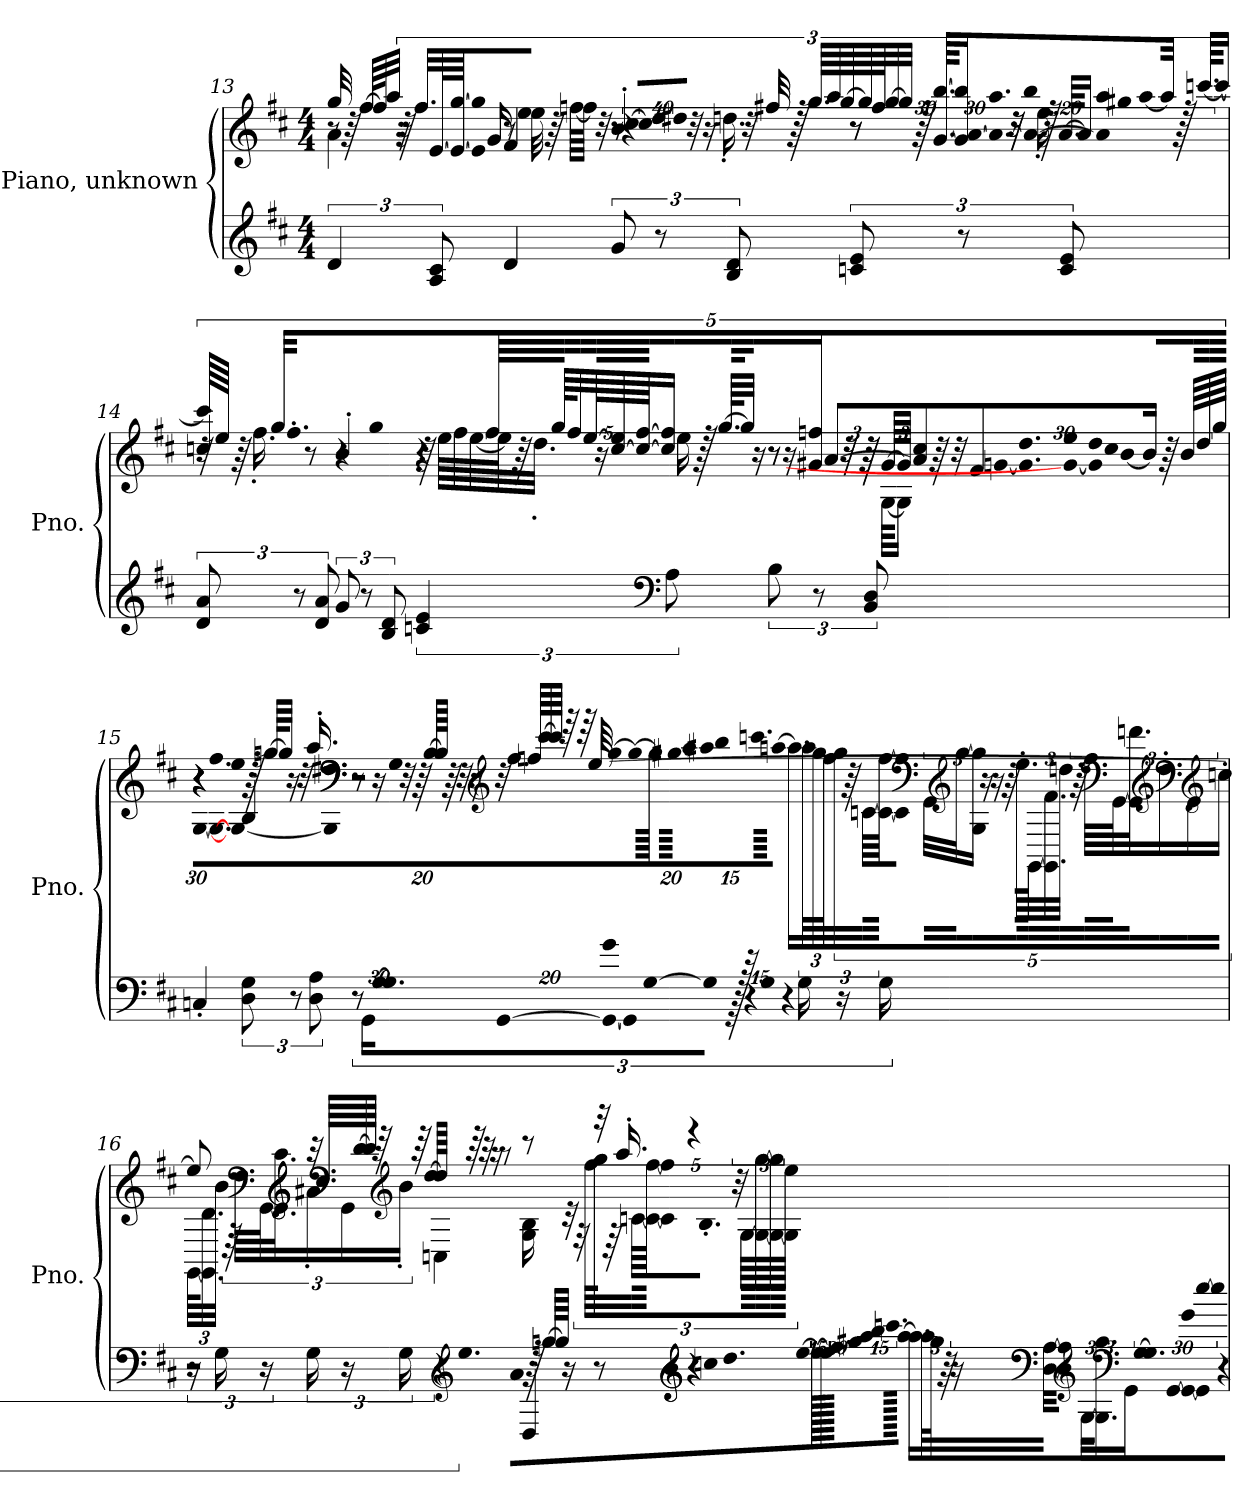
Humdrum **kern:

**kern	**kern
*part1	*part1
*staff2	*staff1
*I"Piano, unknown	*
*I'Pno.	*
!!LO:PB:g=z
*clefG2	*clefG2
*k[f#c#]	*k[f#c#]
*M4/4	*M4/4
=13	=13
*	*^
*	*	*^
6d/	32gg/	4a\	8r
.	64r	.	.
.	[64ff#/KLLL	.	.
.	32ff#/]	.	.
.	32aa/JJJ	.	.
.	96r	.	16r
.	48.ff#/LLL	.	.
12A/ 12c#/	[96e/L	.	.
.	96e/_ [96gg/J	.	.
.	32e/] 32gg/]	.	16g/
.	32ee/JJJ	.	.
!	!LO:N:vis=128	!	!
4d/	1920%17r	8r	4f#/
!	!LO:N:vis=256	!	!
.	[1920%17cc#/KKLLL	.	.
!	!LO:N:vis=32	!	!
.	640%23cc#/]	.	.
!	!LO:N:vis=32	!	!
.	640%23dd/	.	.
!	!LO:N:vis=32	!	!
.	640%23dd#X/JJJ	.	.
.	.	32ee\	.
.	16r	.	.
.	.	64r	.
.	.	[64ffn\KLLL	.
.	.	32ff\JJJ]	.
.	32r	.	.
.	.	32r	.
.	32ff#X/	.	.
12g/	.	8r	4b'/
.	128r	.	.
.	64.gg/LLLL	.	.
.	64aa/	.	.
.	[64gg/	.	.
.	64gg/]	.	.
.	64ff#/J	.	.
12r	.	.	.
.	[32gg/	.	.
.	.	32r	.
.	32gg/JJJ]	.	.
.	.	16.ddn'\	.
.	128r	.	.
.	[64.g/ [64.bb/KKLL	.	.
12B/ 12d/	.	.	.
.	16g/] 16bb/]	.	.
12cn/ 12e/	.	8r	8r
*	*Xbrackettup	*	*
!	!LO:N:vis=256	!	!
.	[1920%17a/KLL	.	.
!	!LO:N:vis=64.	!	!
.	640%17a/_ 640%17aa/	.	.
!	!LO:N:vis=64	!	!
.	960%17a/_ 960%17bb/	.	.
!	!LO:N:vis=64	!	!
.	960%17a/] 960%17aa/	.	.
!	!LO:N:vis=64	!	!
.	960%17gg#X/J	.	.
12r	.	.	.
!	!LO:N:vis=32	!	!
.	[640%23aa/	.	.
.	32aa/JJJ]	32r	32r
.	128r	16.ee'\	128r
.	[64.cccn/KKLL	.	[64.a/KKLL
12c/ 12e/	.	.	.
.	16ccc/JJ_	.	16a/JJ]
!!LO:LB:g=z	!!	!!
=14	=14	=14	=14
*	*brackettup	*	*
12d/ 12a/	80ccc/LLLL]	32r	4ccn'/
.	80ee/JJJJ	.	.
.	80r	.	.
.	.	16.ff#'\	.
.	40gg/LLL	.	.
.	64.ff#'/L	.	.
12r	.	.	.
.	128gg/K	.	.
.	96ff#/JJJJ	.	.
.	96r	.	.
.	96gg/KLLL	.	.
*	*Xbrackettup	*	*
.	40ff#/	8r	.
.	[80ee/L	.	.
.	[80cc/ 80ee/]	.	.
12d/ 12a/	.	.	.
.	80cc/_ [80ff#/JJ	.	.
.	16cc/] 16ff#/]JJ	.	.
12g/	128r	4r	4b'/
.	[64.gg/KLLL	.	.
.	32gg/JJJ]	.	.
.	16r	.	.
12r	.	.	.
.	16r	.	.
12B/ 12d/	.	.	.
.	16g#X/ 16ffn/	.	.
6cn/ 6e/	[12a/L	64r	4r
.	.	64ee\LLLL	.
.	.	64ff\	.
.	.	[64ee\	.
.	.	64ee\J]	.
.	.	32.dd'\JJJ	.
.	12a/] 12cc/	.	.
.	.	16r	.
*clefF4	*	*	*
12A\	12f#/	.	.
.	.	16ee\	.
!	!LO:N:vis=256	!	!
12B\	[1920%17gn/KLLL	8r	8r
!	!LO:N:vis=64.	!	!
.	640%17g/_ 640%17dd/	.	.
.	1920ryy	.	.
!	!LO:N:vis=64	!	!
.	960%17g/_ 960%17ee/	.	.
!	!LO:N:vis=64	!	!
.	960%17g/] 960%17dd/	.	.
!	!LO:N:vis=64	!	!
.	960%17cc/J	.	.
12r	.	.	.
!	!LO:N:vis=32	!	!
.	[640%23b/J	.	.
.	16b/JJ]	32r	32r
.	.	64r	64r
12BB/ 12D/	.	.	.
.	.	[64G\KKLL	[64g/LLLL
.	64r	16G\JJ]	64g/JJJJ]
.	64b/LLLL	.	64r
.	64dd/	.	32r
.	64gg/JJJJ	.	.
!!LO:LB:g=z	!!	!!
=15	=15	=15	=15
!	!	!LO:N:vis=256	!
4Cn'/	4r	[1920%17G\KLLLL	4r
!	!	!LO:N:vis=64.	!
.	.	640%17G\_ 640%17ff#\	.
.	.	1920ryy	.
!	!	!LO:N:vis=64	!
.	.	960%17G\_ 960%17ee\	.
!	!	!LO:N:vis=64	!
.	.	960%17G\] 960%17dd#X\	.
!	!	!LO:N:vis=64	!
.	.	960%17ee\	.
!	!	!LO:N:vis=64.	!
.	.	640%17ff#\	.
.	.	1920ryy	.
!	!	!LO:N:vis=256	!
.	.	[1920%17gg\L	.
.	.	960gg\_	.
.	.	128gg\J]	.
!	!	!LO:N:vis=64.	!
.	.	640%17gg#X\	.
.	.	1920ryy	.
!	!	!LO:N:vis=64	!
.	.	960%17aa\	.
!	!	!LO:N:vis=64	!
.	.	960%17aa#X\	.
!	!	!LO:N:vis=64	!
.	.	960%17bb\	.
!	!	!LO:N:vis=64.	!
.	.	640%17cccn\	.
.	.	1920ryy	.
!	!	!LO:N:vis=256	!
.	.	[1920%17aan\JJJJk	.
12D\ 12G\	128r	16.aa\LL]	4B'/
.	[64.ggn/KLLL	.	.
.	32gg/JJJ]	.	.
.	16r	.	.
12r	.	.	.
.	.	96aa\LL	.
.	.	96gg\	.
.	.	96ff#\J	.
*	*	*brackettup	*
.	32r	40gg\JJJ	.
.	.	80r	.
.	16.aa'/	.	.
.	.	[80cn\LLLL	.
12D\ 12A\	.	.	.
.	.	80c\_ [80ff#\JJ	.
.	.	16c\] 16ff#\]JJ	.
*	*clefF4	*	*
12r	8r	48GG\LLL	2r
*	*clefG2	*	*
.	.	[48gg\J	.
.	.	24G\ 24gg\]JJ	.
24GG\LL	.	24r	.
*Xbrackettup	*	*	*
!LO:N:vis=64	!	!	!
[960%17G\LL	16r	16r	.
!LO:N:vis=64.	!	!	!
640%17G\]	.	.	.
1920ryy	.	.	.
!LO:N:vis=256	!	!	!
[1920%17GG\K	.	.	.
!LO:N:vis=64	!	!	!
960%17GG\_ 960%17g\	.	.	.
.	32r	64r	.
!LO:N:vis=256	!	!	!
1920%17GG\L]	.	.	.
.	.	32.ee'\LLL	.
!LO:N:vis=256	!	!	!
[1920%17G\JJ	.	.	.
!LO:N:vis=32	!	!	!
640%23G\JJJ]	.	.	.
.	64r	.	.
.	[64gg/LLLL	.	.
*	*	*Xbrackettup	*
1920r	64gg/JJJJ]	[96GG\K	.
1920%79r	.	.	.
.	.	48.GG\] 48.f#\	.
.	64r	.	.
.	32r	.	.
24G\	.	48ddn\JJJ	.
*	*	*brackettup	*
.	16r	96r	.
.	.	96ff#\LLLL	.
*	*clefF4	*	*
24r	.	[96GG\J	.
.	.	48.GG\] 48.fn\J	.
*	*clefG2	*	*
*brackettup	*	*Xbrackettup	*
24G\	32r	24dd'\	.
.	64ffn/LLLL	.	.
*	*clefF4	*	*
24r	.	24GG\	.
.	[64e/	.	.
.	64e/JJJJ]	.	.
.	64r	.	.
*	*clefG2	*	*
24G\	.	24ccn'\JJ	.
.	64r	.	.
.	[64ee/	.	.
*	*	*v	*v
!!LO:LB:g=z
=16	=16	=16
*^	*	*
*	*^	*	*
2r	24r	2r	8ee/]	[96GG\KLLL
.	.	.	.	48.GG\] 48.d\
.	24G\	.	.	48b\JJJ
*	*	*	*	*brackettup
.	.	.	.	96r
.	.	.	.	96dd\LLLL
*	*	*	*clefF4	*
.	24r	.	.	[96GG\J
.	.	.	.	48.GG\] 48.c#\J
*	*	*	*clefG2	*
*	*	*	*	*Xbrackettup
.	24G\	.	32r	24a#X'\
.	.	.	64cc#/LLLL	.
*	*	*	*clefF4	*
.	24r	.	.	24GG\
.	.	.	[64d/	.
.	.	.	64d/JJJJ]	.
.	.	.	64r	.
*	*	*	*clefG2	*
.	24G\	.	.	24b'\JJ
.	.	.	64r	.
.	.	.	[64dd/LLLL	.
!	!LO:N:vis=128	!	!	!
.	1920%17r	.	64dd/JJJJ]	4Cn\
*clefG2	*	*	*	*
!	!LO:N:vis=64.	!	!	!
.	640%17ee\	.	.	.
.	.	.	64r	.
.	.	.	32r	.
.	1920ryy	.	.	.
!	!LO:N:vis=64	!	!	!
.	960%17a\LLLL	.	.	.
!	!LO:N:vis=64	!	!	!
.	960%17b\	.	.	.
.	.	.	16r	.
!	!LO:N:vis=64	!	!	!
.	960%17ccn\	.	.	.
!	!LO:N:vis=64.	!	!	!
.	640%17dd\	.	.	.
.	1920ryy	.	.	.
!	!LO:N:vis=256	!	!	!
.	[1920%17ee\L	.	.	.
.	960ee\_	.	8r	.
.	128ee\J]	.	.	.
!	!LO:N:vis=64.	!	!	!
.	640%17ff#\	.	.	.
.	1920ryy	.	.	.
!	!LO:N:vis=64	!	!	!
.	960%17gg#X\	.	.	.
!	!LO:N:vis=64	!	!	!
.	960%17aa\	.	.	.
!	!LO:N:vis=64	!	!	!
.	960%17bb\	.	.	.
!	!LO:N:vis=64.	!	!	!
.	640%17cccn\	.	.	.
.	1920ryy	.	.	.
!	!LO:N:vis=256	!	!	!
.	[1920%17aa\JJJJk	.	.	.
128r	16.aa\LL]	4D'/	8r	16G\ 16B\
[64.ggn/KLLL	.	.	.	.
32gg/JJJ]	.	.	.	.
16r	.	.	.	32r
*	*	*	*	*brackettup
.	96aa\LL	.	.	48r
.	96gg\JJJJ	.	.	.
.	96r	.	.	96ff#\KLLL
8r	24r	.	32r	40gg\JJJ
.	.	.	.	80r
.	.	.	16.aa'/	.
.	.	.	.	[80cn\LLLL
*clefF4	*	*	*	*
.	[48D\ [48A\KLL	.	.	.
.	.	.	.	80c\_ [80ff#\JJ
.	16D\] 16A\]JJ	.	.	16c\] 16ff#\]J
*clefG2	*	*	*	*
*	*Xbrackettup	*	*	*
4r	[48G\KLL	4r	4r	8.B'\J
.	24.G\] 24.gg\	.	.	.
*clefF4	*	*	*	*
.	24GG\	.	.	.
*	*brackettup	*	*	*
!	!LO:N:vis=64	!	!	!
.	[960%17G\LL	.	.	.
!	!LO:N:vis=64.	!	!	!
.	640%17G\]	.	.	.
.	1920ryy	.	.	.
!	!LO:N:vis=256	!	!	!
.	[1920%17GG\K	.	.	.
!	!LO:N:vis=64	!	!	!
.	960%17GG\_ 960%17g\	.	.	.
.	.	.	.	48r
!	!LO:N:vis=256	!	!	!
.	1920%17GG\] [1920%17ee\L	.	.	.
!	!LO:N:vis=256	!	!	!
.	1920%17ee\JJJJJ]	.	.	.
.	.	.	.	[96G\LLLL
!	!LO:N:vis=32	!	!	!
.	640%23r	.	.	.
.	.	.	.	96G\_ [96gg\
.	.	.	.	96G\_ 96gg\]
.	.	.	.	96G\] 96ee\JJJJ
*v	*v	*v	*	*
*	*v	*v
=	=
*-	*-
